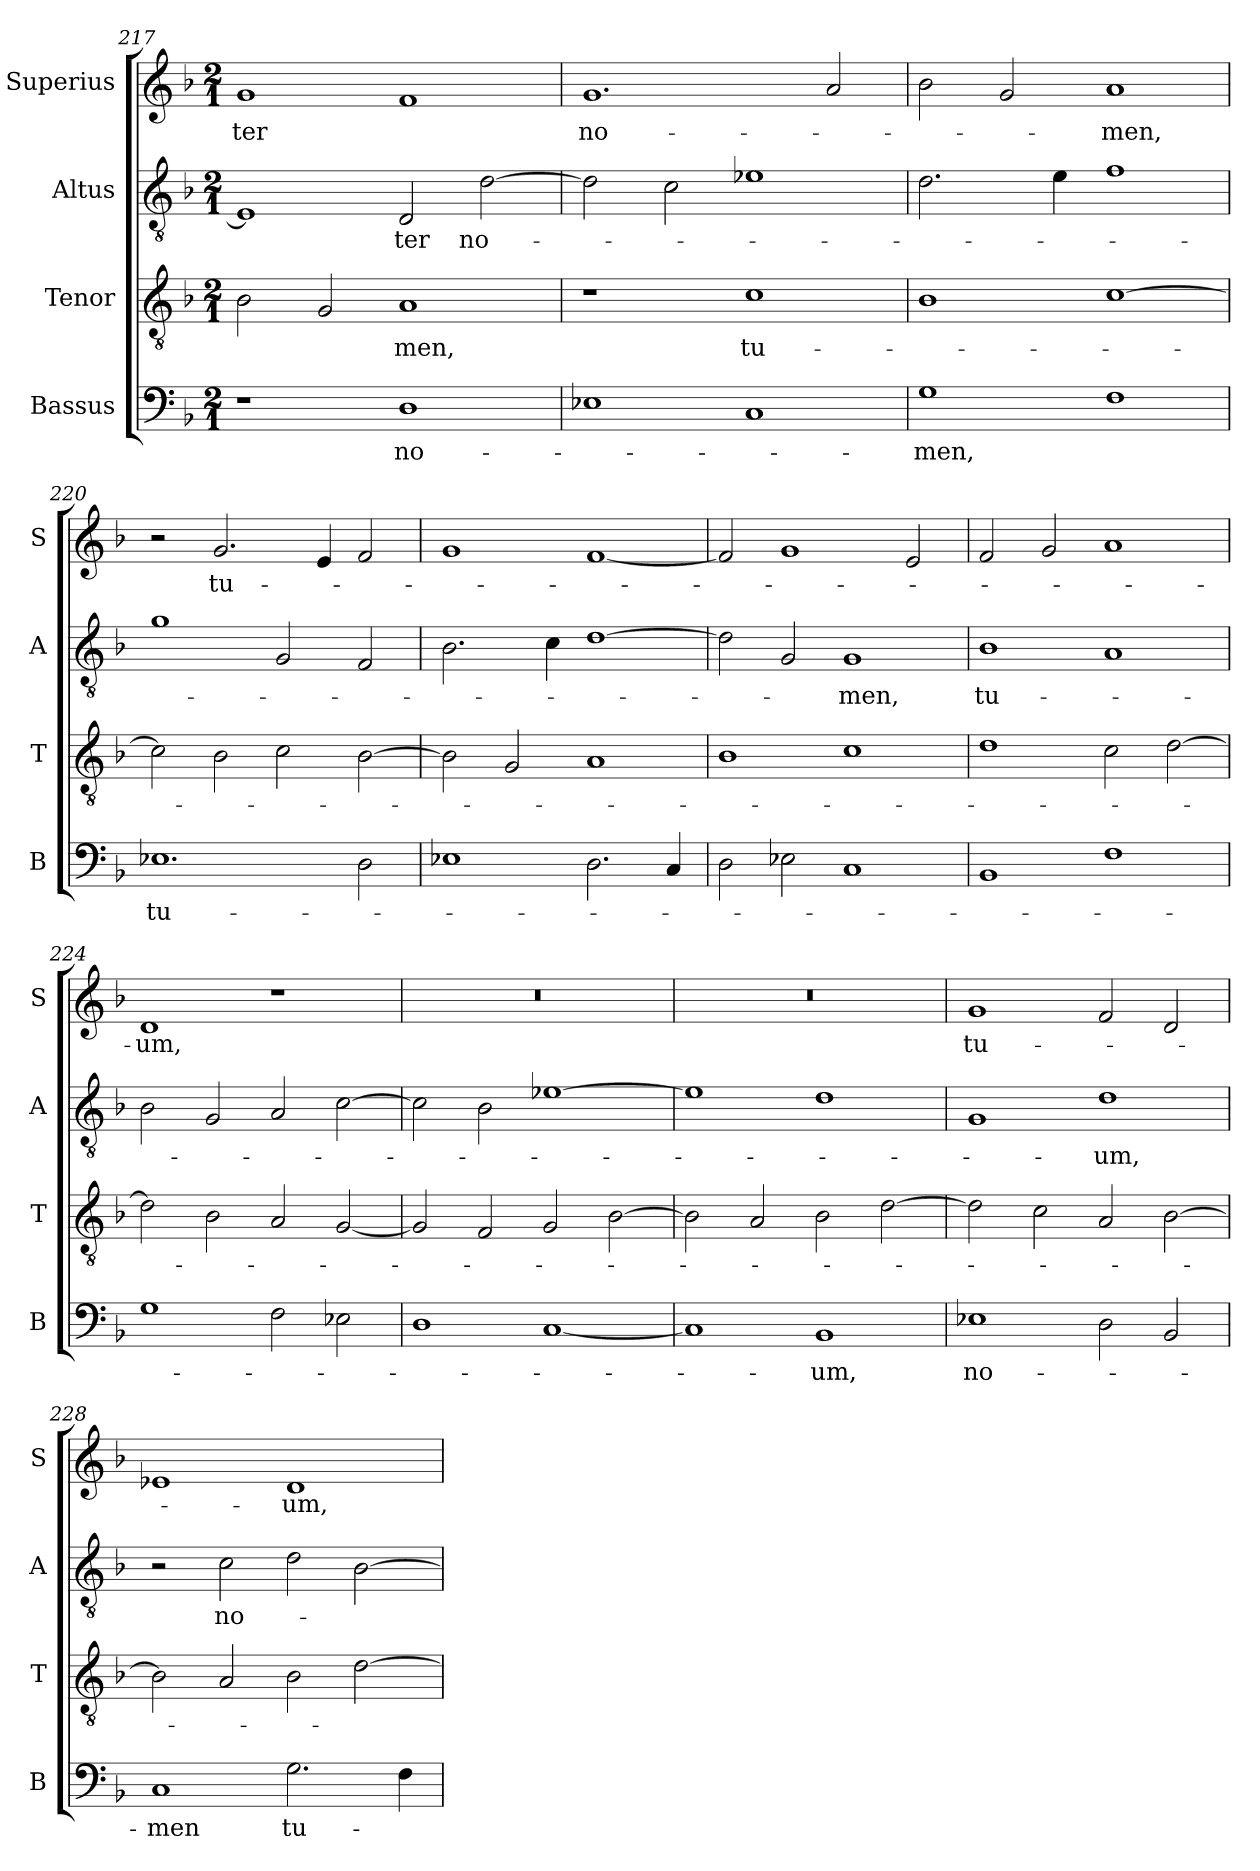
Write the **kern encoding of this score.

**kern	**text	**kern	**text	**kern	**text	**kern	**text
*part4	*part4	*part3	*part3	*part2	*part2	*part1	*part1
*staff4	*staff4	*staff3	*staff3	*staff2	*staff2	*staff1	*staff1
*I"Bassus	*	*I"Tenor	*	*I"Altus	*	*I"Superius	*
*I'B	*	*I'T	*	*I'A	*	*I'S	*
*clefF4	*	*clefGv2	*	*clefGv2	*	*clefG2	*
*k[b-]	*	*k[b-]	*	*k[b-]	*	*k[b-]	*
*M2/1	*	*M2/1	*	*M2/1	*	*M2/1	*
=217	=217	=217	=217	=217	=217	=217	=217
1r	.	2B-\	.	1E-]	.	1g	-ter
.	.	2G/	.	.	.	.	.
1D	no-	1A	-men,	2D/	-ter	1f	.
.	.	.	.	[2d\	no-	.	.
=218	=218	=218	=218	=218	=218	=218	=218
1E-X	.	1r	.	2d\]	.	1.g	no-
.	.	.	.	2c\	.	.	.
1C	.	1c	tu-	1e-X	.	.	.
.	.	.	.	.	.	2a/	.
=219	=219	=219	=219	=219	=219	=219	=219
1G	-men,	1B-	.	2.d\	.	2b-\	.
.	.	.	.	.	.	2g/	.
.	.	.	.	4e\	.	.	.
1F	.	[1c	.	1f	.	1a	-men,
=220	=220	=220	=220	=220	=220	=220	=220
1.E-X	tu-	2c\]	.	1g	.	2r	.
.	.	2B-\	.	.	.	2.g/	tu-
.	.	2c\	.	2G/	.	.	.
.	.	.	.	.	.	4e/	.
2D\	.	[2B-\	.	2F/	.	2f/	.
=221	=221	=221	=221	=221	=221	=221	=221
1E-X	.	2B-\]	.	2.B-\	.	1g	.
.	.	2G/	.	.	.	.	.
.	.	.	.	4c\	.	.	.
2.D\	.	1A	.	[1d	.	[1f	.
4C/	.	.	.	.	.	.	.
=222	=222	=222	=222	=222	=222	=222	=222
2D\	.	1B-	.	2d\]	.	2f/]	.
2E-X\	.	.	.	2G/	.	1g	.
1C	.	1c	.	1G	-men,	.	.
.	.	.	.	.	.	2e/	.
=223	=223	=223	=223	=223	=223	=223	=223
1BB-	.	1d	.	1B-	tu-	2f/	.
.	.	.	.	.	.	2g/	.
1F	.	2c\	.	1A	.	1a	.
.	.	[2d\	.	.	.	.	.
=224	=224	=224	=224	=224	=224	=224	=224
1G	.	2d\]	.	2B-\	.	1d	-um,
.	.	2B-\	.	2G/	.	.	.
2F\	.	2A/	.	2A/	.	1r	.
2E-X\	.	[2G/	.	[2c\	.	.	.
=225	=225	=225	=225	=225	=225	=225	=225
1D	.	2G/]	.	2c\]	.	0r	.
.	.	2F/	.	2B-\	.	.	.
[1C	.	2G/	.	[1e-X	.	.	.
.	.	[2B-\	.	.	.	.	.
=226	=226	=226	=226	=226	=226	=226	=226
1C]	.	2B-\]	.	1e-]	.	0r	.
.	.	2A/	.	.	.	.	.
1BB-	-um,	2B-\	.	1d	.	.	.
.	.	[2d\	.	.	.	.	.
=227	=227	=227	=227	=227	=227	=227	=227
1E-X	no-	2d\]	.	1G	.	1g	tu-
.	.	2c\	.	.	.	.	.
2D\	.	2A/	.	1d	-um,	2f/	.
2BB-/	.	[2B-\	.	.	.	2d/	.
=228	=228	=228	=228	=228	=228	=228	=228
1C	-men	2B-\]	.	2r	.	1e-X	.
.	.	2A/	.	2c\	no-	.	.
2.G\	tu-	2B-\	.	2d\	.	1d	-um,
.	.	[2d\	.	[2B-\	.	.	.
4F\	.	.	.	.	.	.	.
=	=	=	=	=	=	=	=
*-	*-	*-	*-	*-	*-	*-	*-
